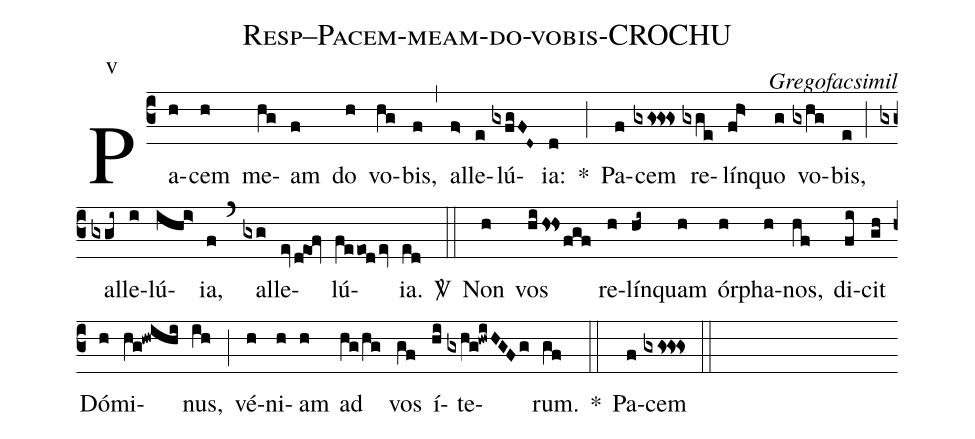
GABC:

name: Resp--Pacem-meam-do-vobis-CROCHU;
commentary: Gregofacsimil;
annotation: v;
%%
(c3) Pa(h)cem(h) me(hg)am(f) do(h) vo(hg)bis,(f) (,) al(f>)le(e)lú(gxfgFD~)ia:(d) *(;) Pa(f)cem(gxgs!gs!gs) re(gxge)lín(fh>)quo(g) vo(gxhg)bis,(e) (;) al(gxgi~)le(i)lú(ihi>)ia,(f) (`) al(gxg)le(ev/d!eof)lú(feeod/ev)ia.(ed)

<sp>V/</sp>(::) Non(h) vos(hihs!hsfgf) re(h)lín(hi~)quam(h) ór(h)pha(h)nos,(hf) di(fi)cit(gh) Dó(h)mi(hg!hwihi)nus,(ih) (;) vé(h)ni(h)am(h) ad(hg/hg) vos(gf) í(hi)te(gxhg!hwiHGFg)rum.(gf) *(::) Pa(f)cem(gxgs!gs!gs) (::)
